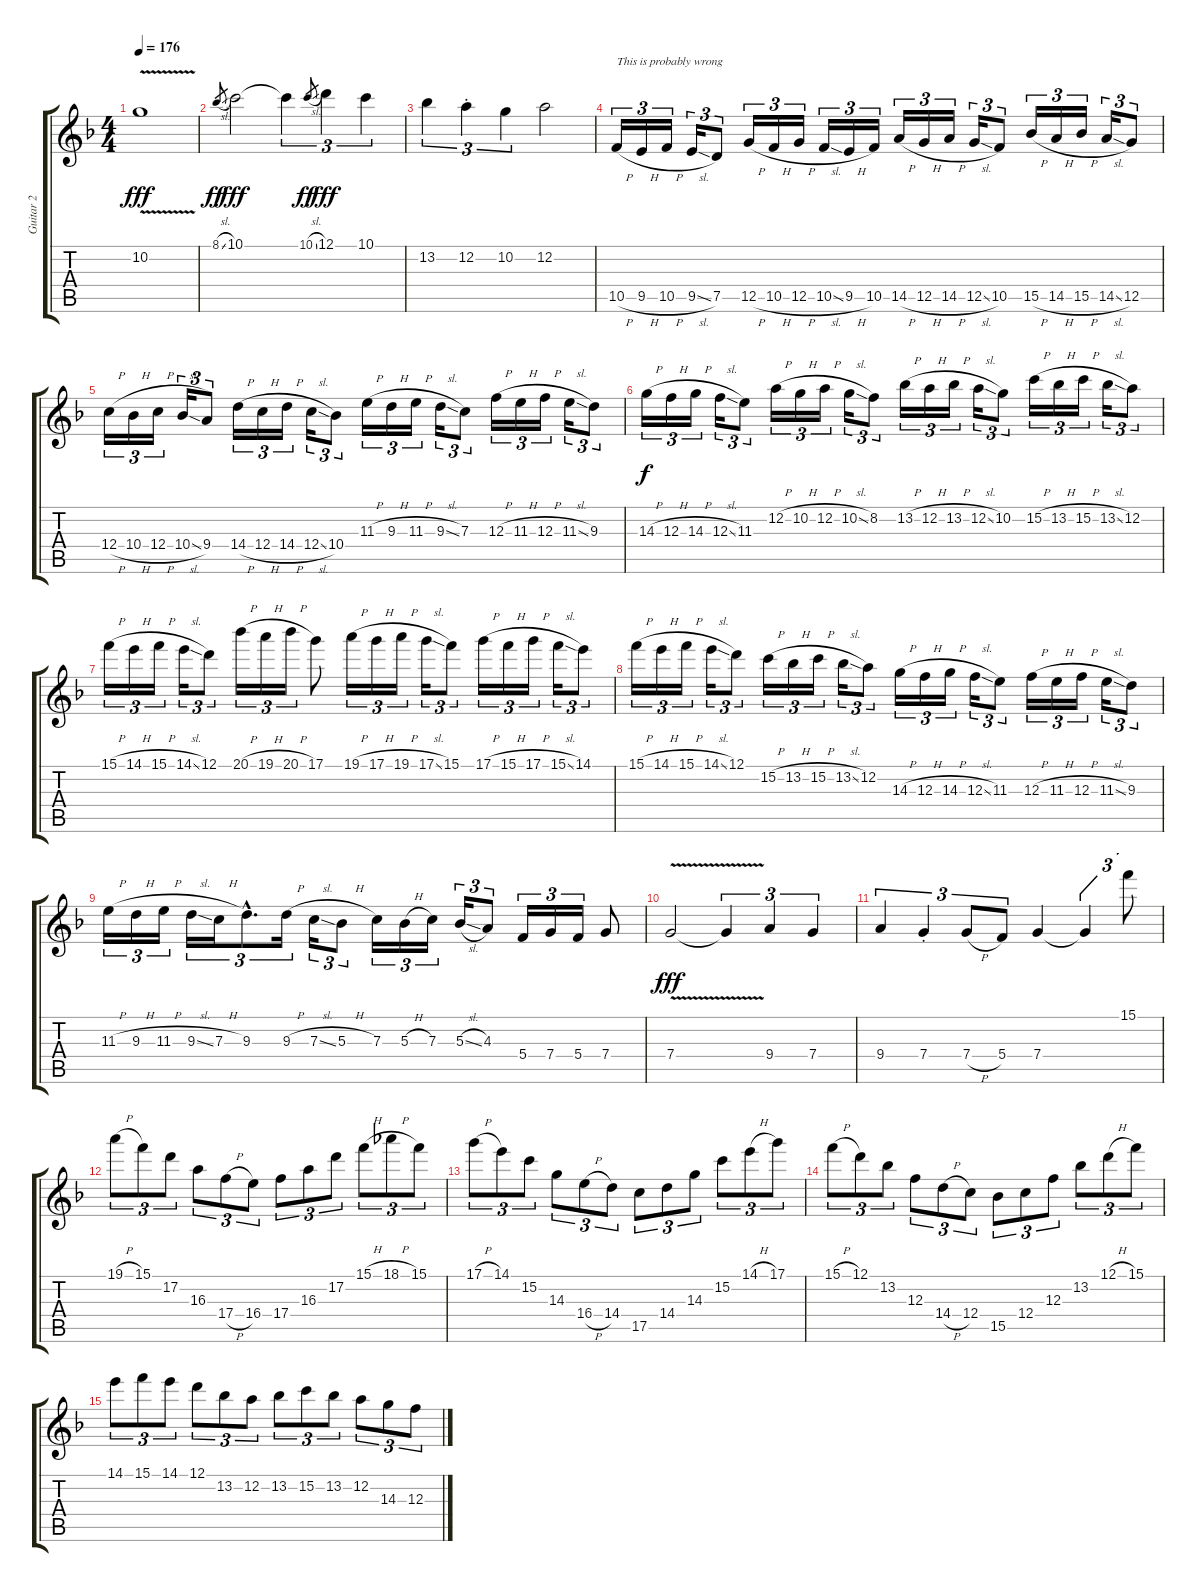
\track ("Guitar 2" "Guitar 2") {instrument distortionguitar}
\staff {score tabs}
\tuning (D4 A3 F3 C3 G2 C2) {hide}
\ts (4 4)
\tempo 176
\clef g2
\ks f
10.2{v}.1{dy fff} |
8.1{sl}.8{gr dy ff} 10.1.2{dy fff} 10.1{t}.4{tu (3 2)} 10.1{sl}.8{gr dy ff} 12.1.4{tu (3 2) dy fff} 10.1.4{tu (3 2)} |
13.2.4{tu (3 2)} 12.2{st}.4{tu (3 2)} 10.2.4{tu (3 2)} 12.2.2 |
10.5{h}.16{tu (3 2) txt "This is probably wrong "} 9.5{h}.16{tu (3 2)} 10.5{h}.16{tu (3 2)} 9.5{sl}.16{tu (3 2)} 7.5.8{tu (3 2)} 12.5{h}.16{tu (3 2)} 10.5{h}.16{tu (3 2)} 12.5{h}.16{tu (3 2)} 10.5{sl}.16{tu (3 2)} 9.5{h}.16{tu (3 2)} 10.5.16{tu (3 2)} 14.5{h}.16{tu (3 2)} 12.5{h}.16{tu (3 2)} 14.5{h}.16{tu (3 2)} 12.5{sl}.16{tu (3 2)} 10.5.8{tu (3 2)} 15.5{h}.16{tu (3 2)} 14.5{h}.16{tu (3 2)} 15.5{h}.16{tu (3 2)} 14.5{sl}.16{tu (3 2)} 12.5.8{tu (3 2)} |
12.4{h}.16{tu (3 2)} 10.4{h}.16{tu (3 2)} 12.4{h}.16{tu (3 2)} 10.4{sl}.16{tu (3 2)} 9.4.8{tu (3 2)} 14.4{h}.16{tu (3 2)} 12.4{h}.16{tu (3 2)} 14.4{h}.16{tu (3 2)} 12.4{sl}.16{tu (3 2)} 10.4.8{tu (3 2)} 11.3{h}.16{tu (3 2)} 9.3{h}.16{tu (3 2)} 11.3{h}.16{tu (3 2)} 9.3{sl}.16{tu (3 2)} 7.3.8{tu (3 2)} 12.3{h}.16{tu (3 2)} 11.3{h}.16{tu (3 2)} 12.3{h}.16{tu (3 2)} 11.3{sl}.16{tu (3 2)} 9.3.8{tu (3 2)} |
14.3{h}.16{tu (3 2) dy f} 12.3{h}.16{tu (3 2)} 14.3{h}.16{tu (3 2)} 12.3{sl}.16{tu (3 2)} 11.3.8{tu (3 2)} 12.2{h}.16{tu (3 2)} 10.2{h}.16{tu (3 2)} 12.2{h}.16{tu (3 2)} 10.2{sl}.16{tu (3 2)} 8.2.8{tu (3 2)} 13.2{h}.16{tu (3 2)} 12.2{h}.16{tu (3 2)} 13.2{h}.16{tu (3 2)} 12.2{sl}.16{tu (3 2)} 10.2.8{tu (3 2)} 15.2{h}.16{tu (3 2)} 13.2{h}.16{tu (3 2)} 15.2{h}.16{tu (3 2)} 13.2{sl}.16{tu (3 2)} 12.2.8{tu (3 2)} |
15.1{h}.16{tu (3 2)} 14.1{h}.16{tu (3 2)} 15.1{h}.16{tu (3 2)} 14.1{sl}.16{tu (3 2)} 12.1.8{tu (3 2)} 20.1{h}.16{tu (3 2)} 19.1{h}.16{tu (3 2)} 20.1{h}.16{tu (3 2)} 17.1.8 19.1{h}.16{tu (3 2)} 17.1{h}.16{tu (3 2)} 19.1{h}.16{tu (3 2)} 17.1{sl}.16{tu (3 2)} 15.1.8{tu (3 2)} 17.1{h}.16{tu (3 2)} 15.1{h}.16{tu (3 2)} 17.1{h}.16{tu (3 2)} 15.1{sl}.16{tu (3 2)} 14.1.8{tu (3 2)} |
15.1{h}.16{tu (3 2)} 14.1{h}.16{tu (3 2)} 15.1{h}.16{tu (3 2)} 14.1{sl}.16{tu (3 2)} 12.1.8{tu (3 2)} 15.2{h}.16{tu (3 2)} 13.2{h}.16{tu (3 2)} 15.2{h}.16{tu (3 2)} 13.2{sl}.16{tu (3 2)} 12.2.8{tu (3 2)} 14.3{h}.16{tu (3 2)} 12.3{h}.16{tu (3 2)} 14.3{h}.16{tu (3 2)} 12.3{sl}.16{tu (3 2)} 11.3.8{tu (3 2)} 12.3{h}.16{tu (3 2)} 11.3{h}.16{tu (3 2)} 12.3{h}.16{tu (3 2)} 11.3{sl}.16{tu (3 2)} 9.3.8{tu (3 2)} |
11.3{h}.16{tu (3 2)} 9.3{h}.16{tu (3 2)} 11.3{h}.16{tu (3 2)} 9.3{sl}.16{tu (3 2)} 7.3{h}.16{tu (3 2)} 9.3{hac}.8{d tu (3 2)} 9.3{h}.16{tu (3 2)} 7.3{sl}.16{tu (3 2)} 5.3{h}.8{tu (3 2)} 7.3.16{tu (3 2)} 5.3{h}.16{tu (3 2)} 7.3.16{tu (3 2)} 5.3{sl}.16{tu (3 2)} 4.3.8{tu (3 2)} 5.4.16{tu (3 2)} 7.4.16{tu (3 2)} 5.4.16{tu (3 2)} 7.4.8 |
7.4{v}.2{dy fff} 7.4{t}.4{tu (3 2)} 9.4.4{tu (3 2)} 7.4.4{tu (3 2)} |
9.4.4{tu (3 2)} 7.4{st}.4{tu (3 2)} 7.4{h}.8{tu (3 2)} 5.4.8{tu (3 2)} 7.4.4 7.4{t}.4{tu (3 2)} 15.1.8{tu (3 2)} |
19.1{h}.8{tu (3 2)} 15.1.8{tu (3 2)} 17.2.8{tu (3 2)} 16.3.8{tu (3 2)} 17.4{h}.8{tu (3 2)} 16.4.8{tu (3 2)} 17.4.8{tu (3 2)} 16.3.8{tu (3 2)} 17.2.8{tu (3 2)} 15.1{h}.8{tu (3 2)} 18.1{h}.8{tu (3 2)} 15.1.8{tu (3 2)} |
17.1{h}.8{tu (3 2)} 14.1.8{tu (3 2)} 15.2.8{tu (3 2)} 14.3.8{tu (3 2)} 16.4{h}.8{tu (3 2)} 14.4.8{tu (3 2)} 17.5.8{tu (3 2)} 14.4.8{tu (3 2)} 14.3.8{tu (3 2)} 15.2.8{tu (3 2)} 14.1{h}.8{tu (3 2)} 17.1.8{tu (3 2)} |
15.1{h}.8{tu (3 2)} 12.1.8{tu (3 2)} 13.2.8{tu (3 2)} 12.3.8{tu (3 2)} 14.4{h}.8{tu (3 2)} 12.4.8{tu (3 2)} 15.5.8{tu (3 2)} 12.4.8{tu (3 2)} 12.3.8{tu (3 2)} 13.2.8{tu (3 2)} 12.1{h}.8{tu (3 2)} 15.1.8{tu (3 2)} |
14.1.8{tu (3 2)} 15.1.8{tu (3 2)} 14.1.8{tu (3 2)} 12.1.8{tu (3 2)} 13.2.8{tu (3 2)} 12.2.8{tu (3 2)} 13.2.8{tu (3 2)} 15.2.8{tu (3 2)} 13.2.8{tu (3 2)} 12.2.8{tu (3 2)} 14.3.8{tu (3 2)} 12.3.8{tu (3 2)}
